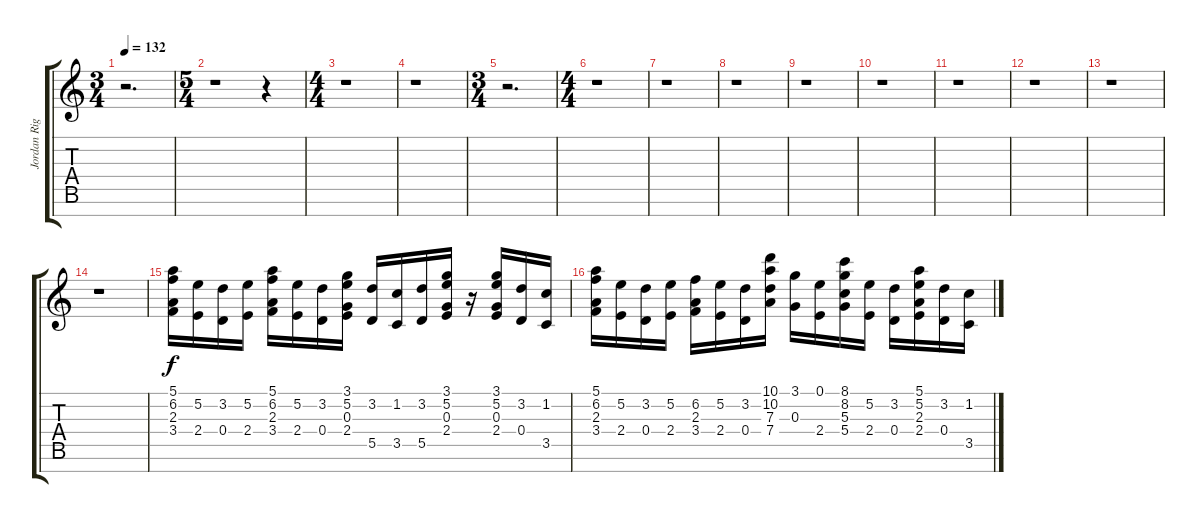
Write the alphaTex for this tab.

\track ("Jordan Right Hand Overdubs and Effects" "Jordan Rig") {instrument violin}
\staff {score tabs}
\tuning (E5 B4 G4 D4 A3 E3 B2) {hide}
\ts (3 4)
\tempo 132
\clef g2
\ks c
r.2{d dy f} |
\ts (5 4)
r.1 r.4 |
\ts (4 4)
r.1 |
r.1 |
\ts (3 4)
r.2{d} |
\ts (4 4)
r.1 |
r.1 |
r.1 |
r.1 |
r.1 |
r.1 |
r.1 |
r.1 |
r.1 |
(5.1 6.2 2.3 3.4).16 (5.2 2.4).16 (3.2 0.4).16 (5.2 2.4).16 (5.1 6.2 2.3 3.4).16 (5.2 2.4).16 (3.2 0.4).16 (3.1 5.2 0.3 2.4).16 (3.2 5.5).16 (1.2 3.5).16 (3.2 5.5).16 (3.1 5.2 0.3 2.4).16 r.16 (3.1 5.2 0.3 2.4).16 (3.2 0.4).16 (1.2 3.5).16 |
(5.1 6.2 2.3 3.4).16 (5.2 2.4).16 (3.2 0.4).16 (5.2 2.4).16 (6.2 2.3 3.4).16 (5.2 2.4).16 (3.2 0.4).16 (10.1 10.2 7.3 7.4).16 (3.1 0.3).16 (0.1 2.4).16 (8.1 8.2 5.3 5.4).16 (5.2 2.4).16 (3.2 0.4).16 (5.1 5.2 2.3 2.4).16 (3.2 0.4).16 (1.2 3.5).16
